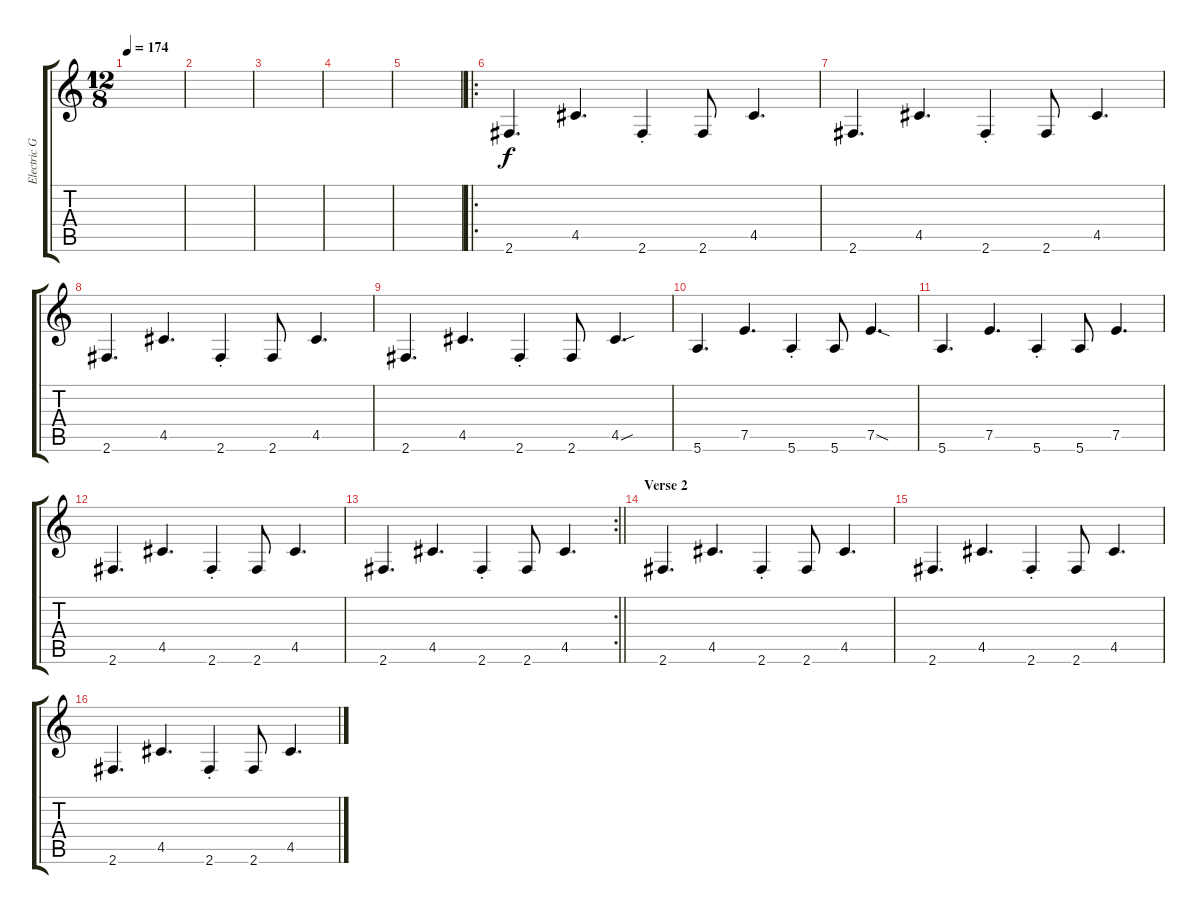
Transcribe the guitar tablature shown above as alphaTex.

\track ("Electric Guitar 1" "Electric G") {instrument electricguitarclean}
\staff {score tabs}
\tuning (E4 B3 G3 D3 A2 E2) {hide}
\ts (12 8)
\tempo 174
\clef g2
\ks c
|
|
|
|
|
\ro
2.6.4{d} 4.5.4{d} 2.6{st}.4 2.6.8 4.5.4{d} |
2.6.4{d} 4.5.4{d} 2.6{st}.4 2.6.8 4.5.4{d} |
2.6.4{d} 4.5.4{d} 2.6{st}.4 2.6.8 4.5.4{d} |
2.6.4{d} 4.5.4{d} 2.6{st}.4 2.6.8 4.5{sou}.4{d} |
5.6.4{d} 7.5.4{d} 5.6{st}.4 5.6.8 7.5{sod}.4{d} |
5.6.4{d} 7.5.4{d} 5.6{st}.4 5.6.8 7.5.4{d} |
2.6.4{d} 4.5.4{d} 2.6{st}.4 2.6.8 4.5.4{d} |
\rc 2
\barLineRight lightlight
2.6.4{d} 4.5.4{d} 2.6{st}.4 2.6.8 4.5.4{d} |
\section ("" "Verse 2")
2.6.4{d} 4.5.4{d} 2.6{st}.4 2.6.8 4.5.4{d} |
2.6.4{d} 4.5.4{d} 2.6{st}.4 2.6.8 4.5.4{d} |
2.6.4{d} 4.5.4{d} 2.6{st}.4 2.6.8 4.5.4{d}
